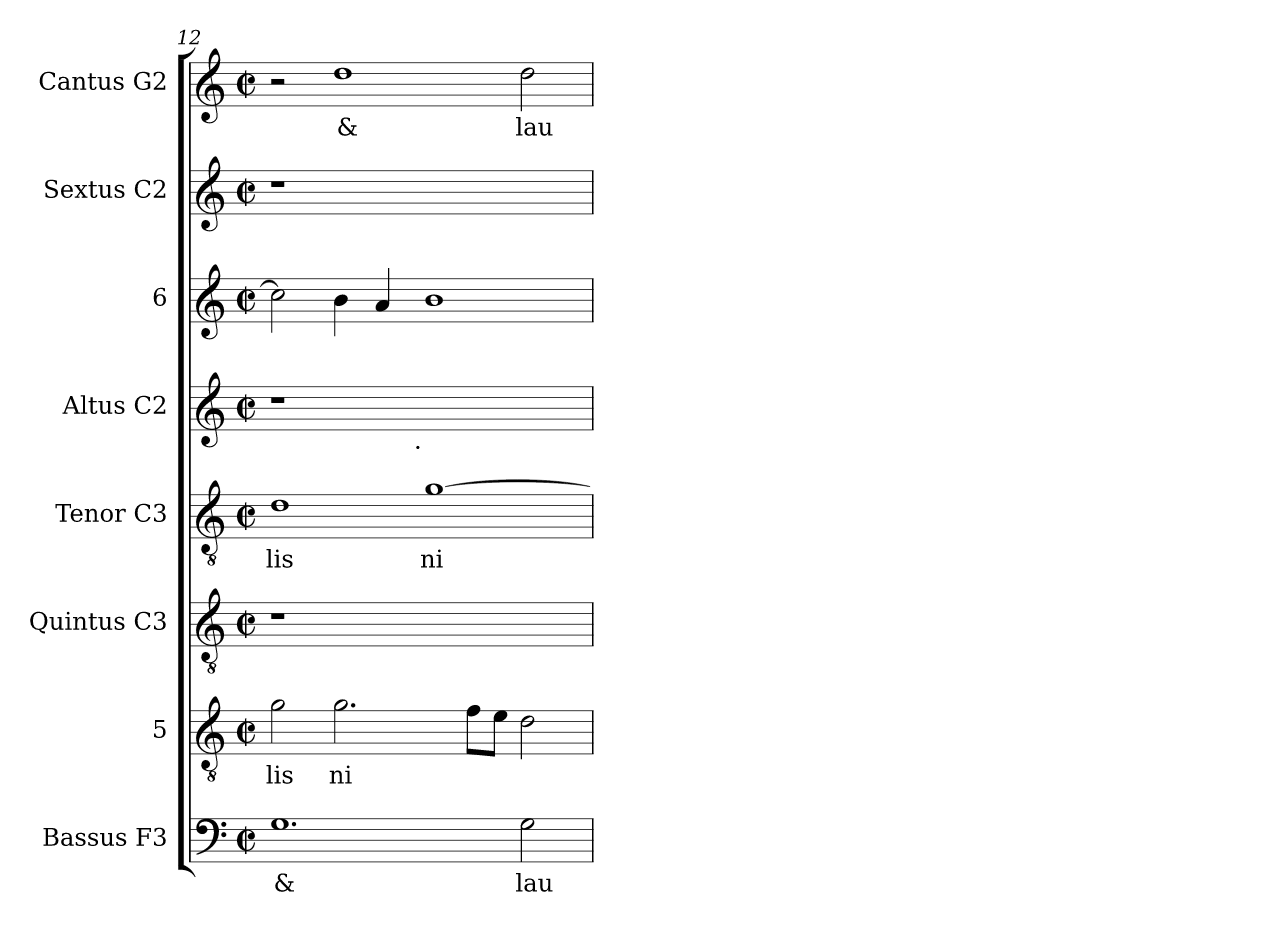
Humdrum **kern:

**kern	**text	**kern	**text	**kern	**kern	**text	**kern	**kern	**text	**kern	**kern	**text
*part8	*part8	*part7	*part7	*part6	*part5	*part5	*part4	*part3	*part3	*part2	*part1	*part1
*staff8	*staff8	*staff7	*staff7	*staff6	*staff5	*staff5	*staff4	*staff3	*staff3	*staff2	*staff1	*staff1
*I"Bassus  F3	*	*I"5	*	*I"Quintus  C3	*I"Tenor  C3	*	*I"Altus  C2	*I"6	*	*I"Sextus  C2	*I"Cantus  G2	*
*I'B	*	*	*	*	*I'T	*	*I'A	*	*	*	*I'C	*
*clefF4	*	*clefGv2	*	*clefGv2	*clefGv2	*	*clefG2	*clefG2	*	*clefG2	*clefG2	*
*k[]	*	*k[]	*	*k[]	*k[]	*	*k[]	*k[]	*	*k[]	*k[]	*
*C:	*	*C:	*	*C:	*C:	*	*C:	*C:	*	*C:	*C:	*
*M2/2	*	*M2/2	*	*M2/2	*M2/2	*	*M2/2	*M2/2	*	*M2/2	*M2/2	*
*met(c|)	*	*met(c|)	*	*met(c|)	*met(c|)	*	*met(c|)	*met(c|)	*	*met(c|)	*met(c|)	*
=12	=12	=12	=12	=12	=12	=12	=12	=12	=12	=12	=12	=12
!	!LO:LY:b:cj	!	!LO:LY:b:cj	!	!	!LO:LY:b:cj	!	!	!LO:LY:b:cj	!	!	!
*	*	*	*	*	*	*	*^	*	*	*	*	*
1.G	&	2g\	-lis	1r	1d	-lis	1r	2ryy	2cc\]	--	1r	2r	.
!	!	!	!LO:LY:b:cj	!	!	!	!	!	!	!LO:LY:b:cj	!	!	!LO:LY:b:cj
.	.	2.g\	ni-	.	.	.	.	4...ryy	4b\	--	.	1dd	&
!	!	!	!	!	!	!	!	!	!	!LO:LY:b:cj	!	!	!
.	.	.	.	.	.	.	.	.	4a/	--	.	.	.
!	!	!	!	!	!	!	!	!LO:TX:b:t=.	!	!	!	!	!
.	.	.	.	.	.	.	.	1ryy	.	.	.	.	.
!	!	!	!	!	!	!LO:LY:b:cj	!	!	!	!LO:LY:b:cj	!	!	!
.	.	.	.	1ryy	[>1g	ni-	1ryy	.	1b	--	1ryy	.	.
!	!	!	!LO:LY:b:cj	!	!	!	!	!	!	!	!	!	!
.	.	8f\L	--	.	.	.	.	.	.	.	.	.	.
!	!	!	!LO:LY:b:cj	!	!	!	!	!	!	!	!	!	!
.	.	8e\J	--	.	.	.	.	.	.	.	.	.	.
!	!LO:LY:b:cj	!	!LO:LY:b:cj	!	!	!	!	!	!	!	!	!	!LO:LY:b:cj
2G\	lau-	2d\	--	.	.	.	.	.	.	.	.	2dd\	lau-
.	.	.	.	.	.	.	.	32ryy	.	.	.	.	.
*	*	*	*	*	*	*	*v	*v	*	*	*	*	*
=	=	=	=	=	=	=	=	=	=	=	=	=
*-	*-	*-	*-	*-	*-	*-	*-	*-	*-	*-	*-	*-
